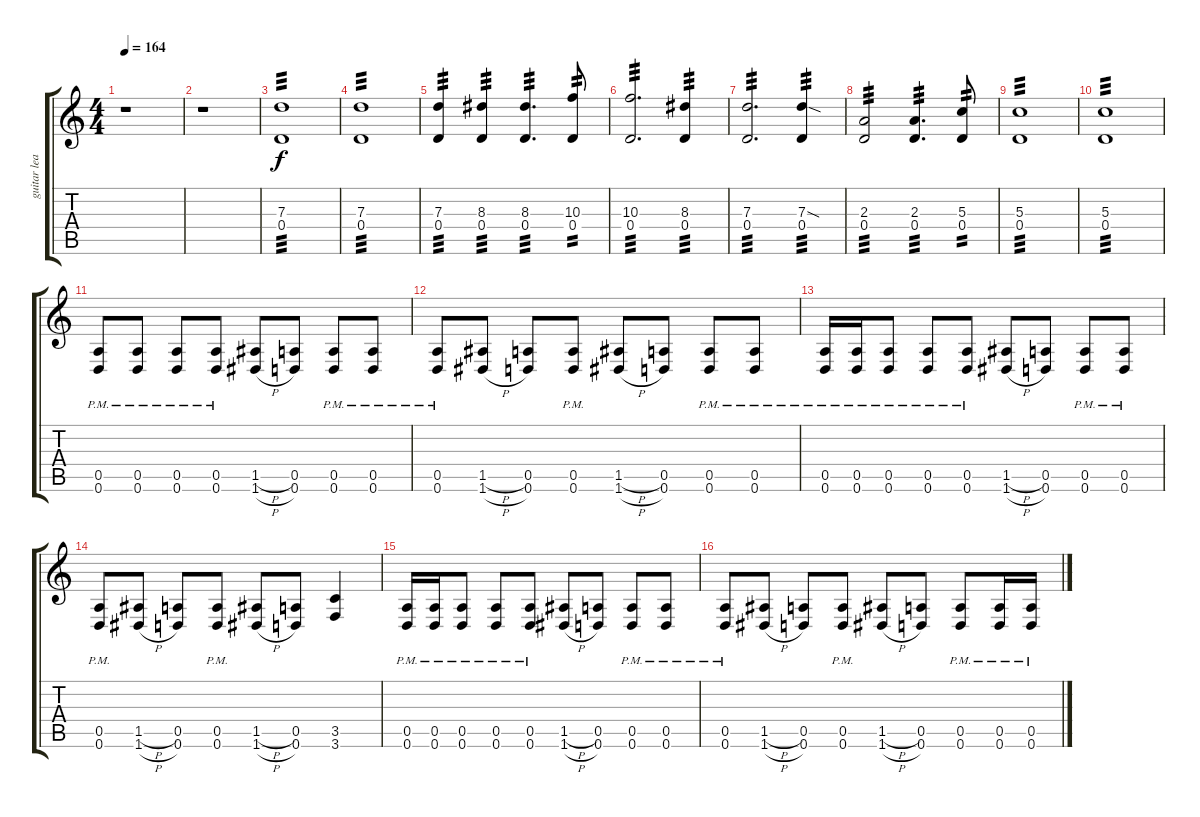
\track ("guitar lead" "guitar lea") {instrument distortionguitar}
\staff {score tabs}
\tuning (E4 B3 G3 D3 A2 D2) {hide}
\ts (4 4)
\tempo 164
\clef g2
\ks c
r.1{dy f} |
r.1 |
(7.3 0.4).1{tp 3} |
(7.3 0.4).1{tp 3} |
(7.3 0.4).4{tp 3} (8.3 0.4).4{tp 3} (8.3 0.4).4{d tp 3} (10.3 0.4).8{tp 2} |
(10.3 0.4).2{d tp 3} (8.3 0.4).4{tp 3} |
(7.3 0.4).2{d tp 3} (7.3{sod} 0.4).4{tp 3} |
(2.3 0.4).2{tp 3} (2.3 0.4).4{d tp 3} (5.3 0.4).8{tp 2} |
(5.3 0.4).1{tp 3} |
(5.3 0.4).1{tp 3} |
(0.5{pm} 0.6{pm}).8 (0.5{pm} 0.6{pm}).8 (0.5{pm} 0.6{pm}).8 (0.5{pm} 0.6{pm}).8 (1.5{h} 1.6{h}).8 (0.5 0.6).8 (0.5{pm} 0.6{pm}).8 (0.5{pm} 0.6{pm}).8 |
(0.5{pm} 0.6{pm}).8 (1.5{h} 1.6{h}).8 (0.5 0.6).8 (0.5 0.6{pm}).8 (1.5{h} 1.6{h}).8 (0.5 0.6).8 (0.5{pm} 0.6{pm}).8 (0.5{pm} 0.6{pm}).8 |
(0.5{pm} 0.6{pm}).16 (0.5{pm} 0.6{pm}).16 (0.5{pm} 0.6{pm}).8 (0.5{pm} 0.6{pm}).8 (0.5{pm} 0.6{pm}).8 (1.5{h} 1.6{h}).8 (0.5 0.6).8 (0.5{pm} 0.6{pm}).8 (0.5{pm} 0.6{pm}).8 |
(0.5{pm} 0.6{pm}).8 (1.5{h} 1.6{h}).8 (0.5 0.6).8 (0.5{pm} 0.6{pm}).8 (1.5{h} 1.6{h}).8 (0.5 0.6).8 (3.5 3.6).4 |
(0.5{pm} 0.6{pm}).16 (0.5{pm} 0.6{pm}).16 (0.5{pm} 0.6{pm}).8 (0.5{pm} 0.6{pm}).8 (0.5{pm} 0.6{pm}).8 (1.5{h} 1.6{h}).8 (0.5 0.6).8 (0.5{pm} 0.6{pm}).8 (0.5{pm} 0.6{pm}).8 |
(0.5{pm} 0.6{pm}).8 (1.5{h} 1.6{h}).8 (0.5 0.6).8 (0.5{pm} 0.6{pm}).8 (1.5{h} 1.6{h}).8 (0.5 0.6).8 (0.5{pm} 0.6{pm}).8 (0.5{pm} 0.6{pm}).16 (0.5{pm} 0.6{pm}).16
